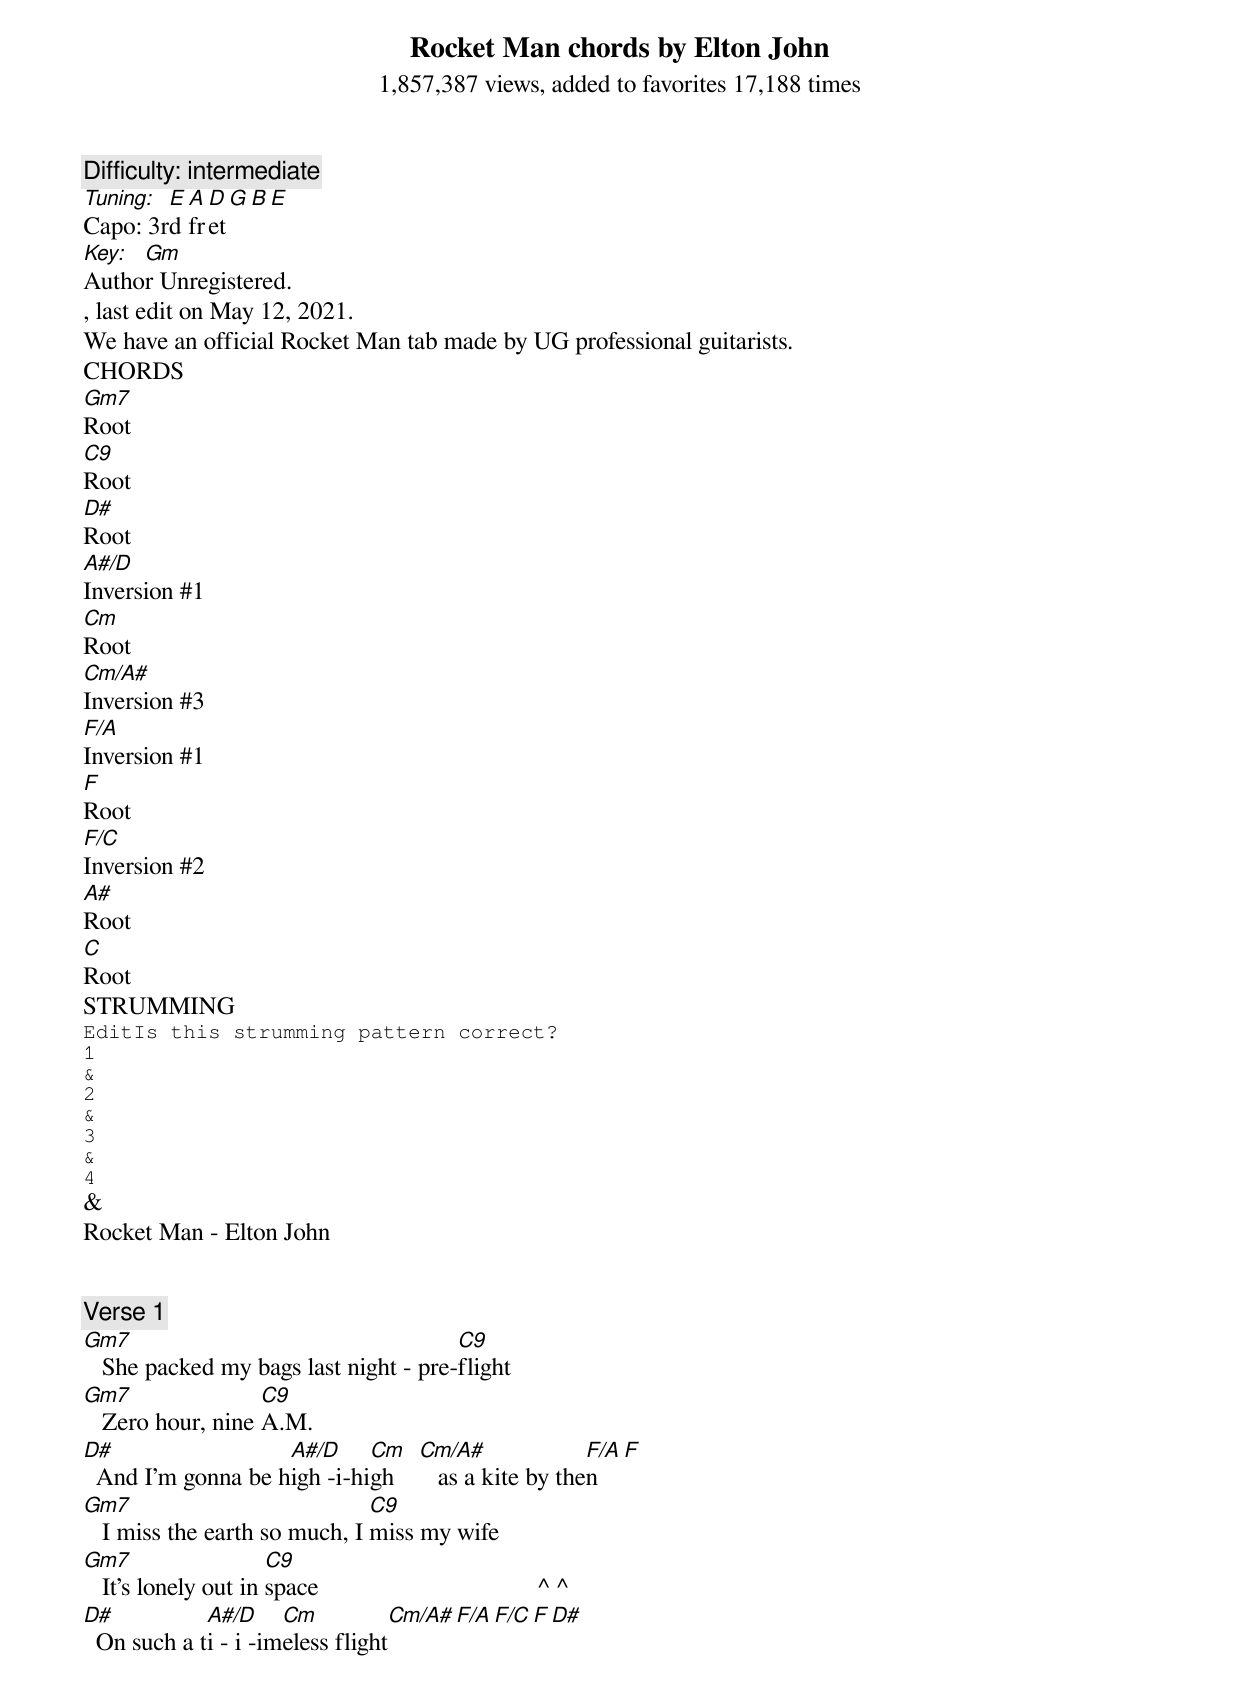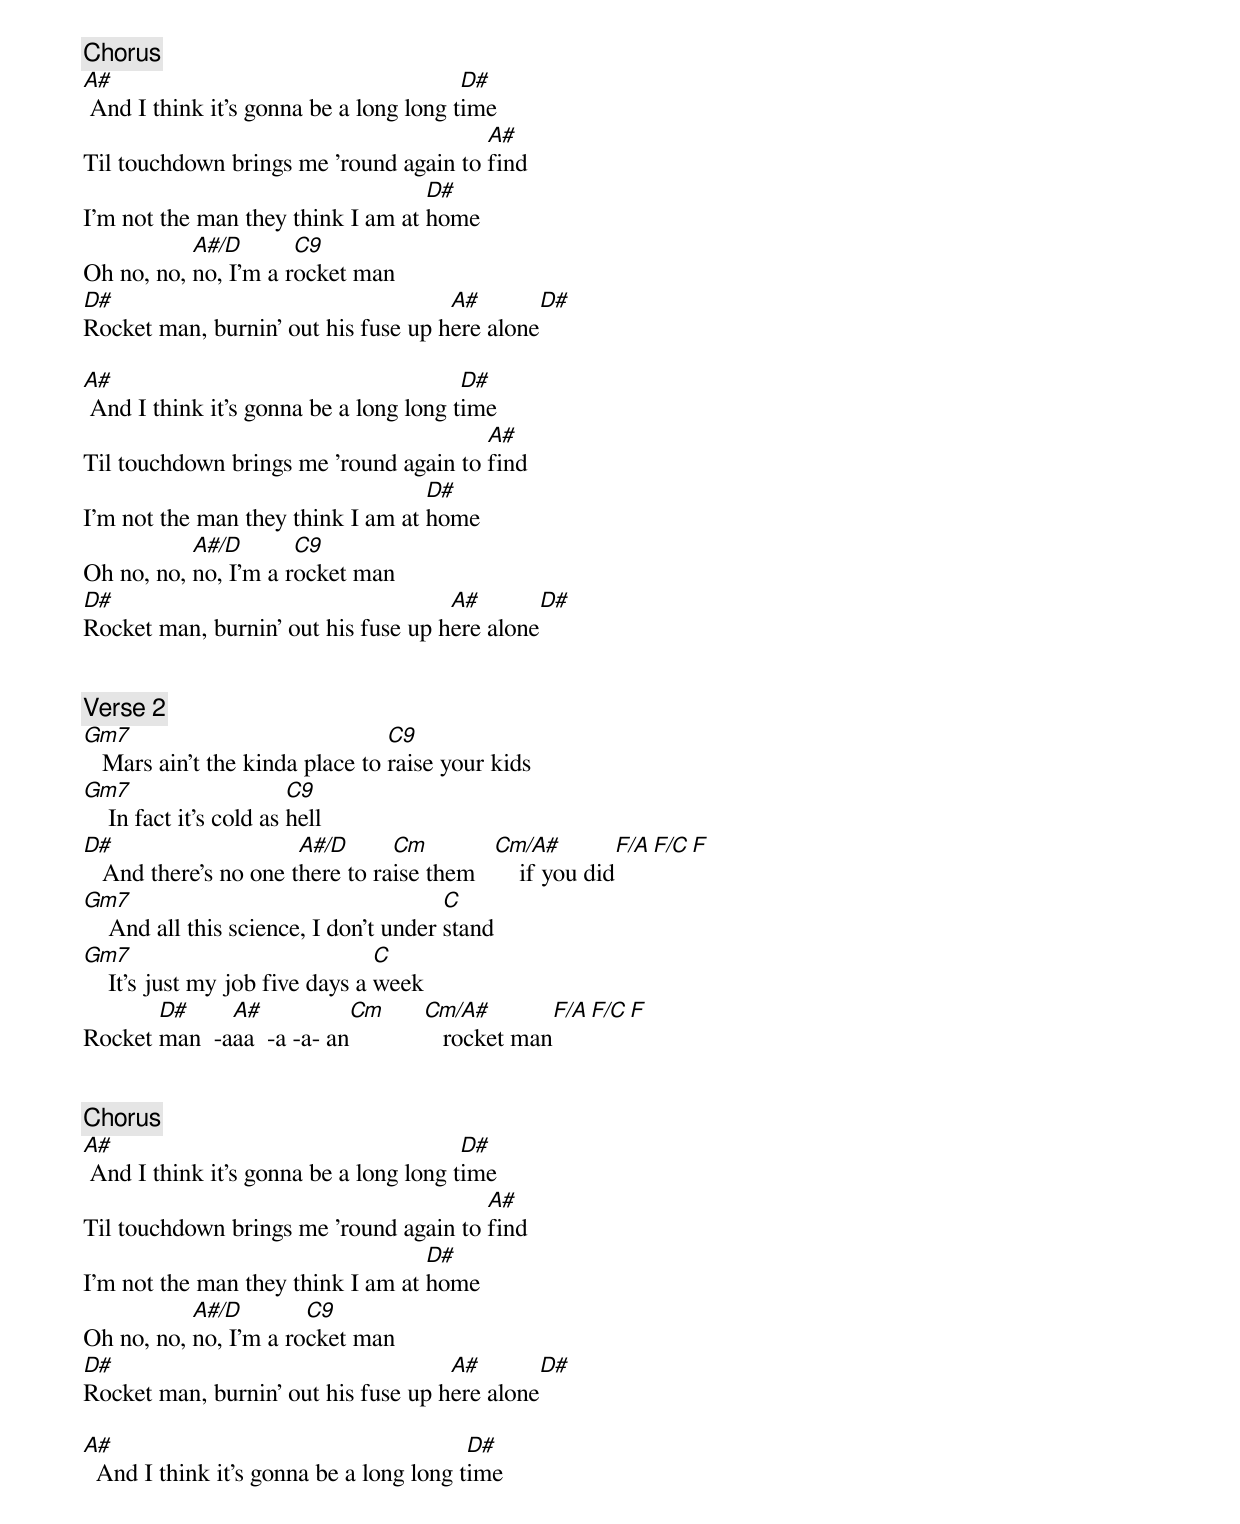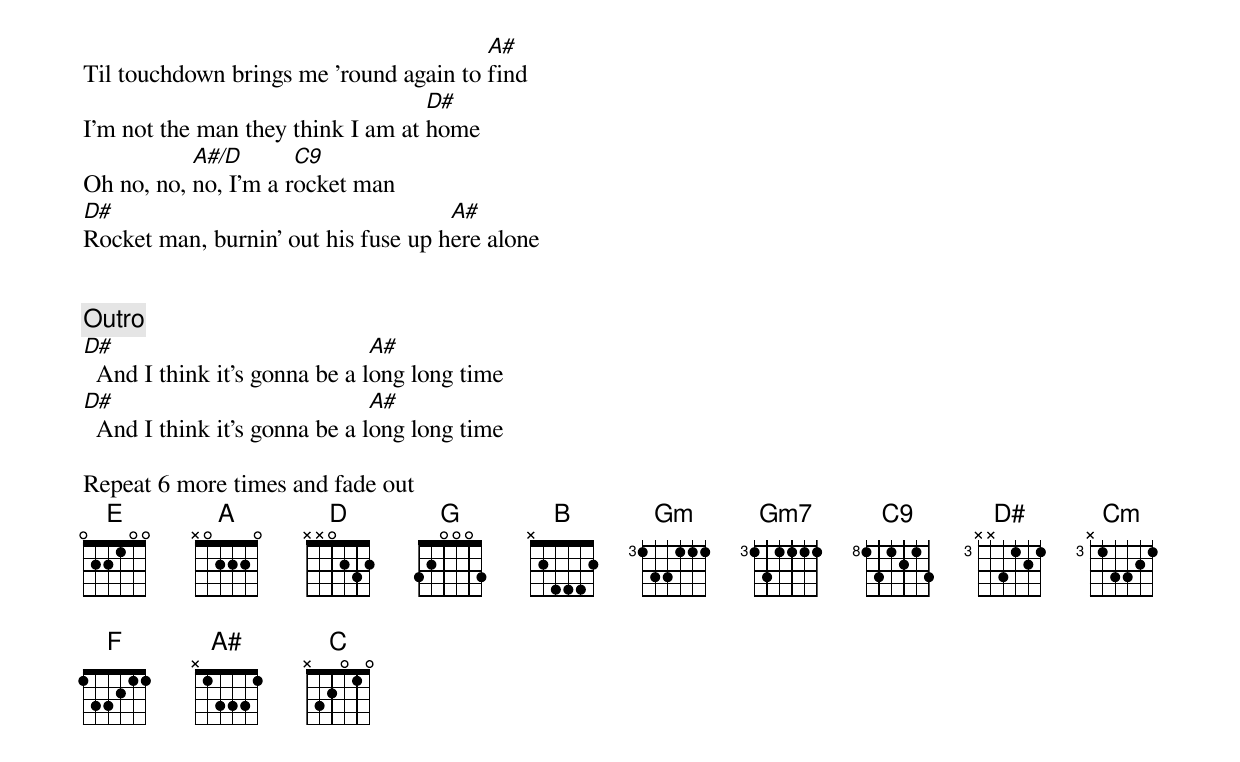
Rocket Man chords by Elton John
1,857,387 views, added to favorites 17,188 times
Difficulty: intermediate
Tuning: E A D G B E
Capo: 3rd fret
Key: Gm
Author Unregistered.
, last edit on May 12, 2021.
We have an official Rocket Man tab made by UG professional guitarists.
CHORDS
Gm7
Root
C9
Root
D#
Root
A#/D
Inversion #1
Cm
Root
Cm/A#
Inversion #3
F/A
Inversion #1
F
Root
F/C
Inversion #2
A#
Root
C
Root
STRUMMING
EditIs this strumming pattern correct?
1
&
2
&
3
&
4
&
Rocket Man - Elton John


[Verse 1]
Gm7                                    C9
   She packed my bags last night - pre-flight
Gm7                C9
   Zero hour, nine A.M.
D#                  A#/D     Cm    Cm/A#              F/A   F
  And I'm gonna be high -i-high       as a kite by then
Gm7                            C9
   I miss the earth so much, I miss my wife
Gm7                   C9
   It's lonely out in space                                   ^ ^
D#           A#/D     Cm             Cm/A#    F/A   F/C   F     D#
  On such a ti - i -imeless flight


[Chorus]
A#                                      D#
 And I think it's gonna be a long long time
                                        A#
Til touchdown brings me 'round again to find
                                   D#
I'm not the man they think I am at home
           A#/D       C9
Oh no, no, no, I'm a rocket man
D#                                   A#           D#
Rocket man, burnin' out his fuse up here alone

A#                                      D#
 And I think it's gonna be a long long time
                                        A#
Til touchdown brings me 'round again to find
                                   D#
I'm not the man they think I am at home
           A#/D       C9
Oh no, no, no, I'm a rocket man
D#                                   A#           D#
Rocket man, burnin' out his fuse up here alone


[Verse 2]
Gm7                              C9
   Mars ain't the kinda place to raise your kids
Gm7                      C9
    In fact it's cold as hell
D#                     A#/D      Cm         Cm/A#         F/A   F/C   F
   And there's no one there to raise them       if you did
Gm7                                     C
    And all this science, I don't under stand
Gm7                              C
    It's just my job five days a week
       D#     A#           Cm    Cm/A#        F/A   F/C   F
Rocket man  -aaa  -a -a- an         rocket man


[Chorus]
A#                                      D#
 And I think it's gonna be a long long time
                                        A#
Til touchdown brings me 'round again to find
                                   D#
I'm not the man they think I am at home
           A#/D        C9
Oh no, no, no, I'm a rocket man
D#                                   A#           D#
Rocket man, burnin' out his fuse up here alone

A#                                       D#
  And I think it's gonna be a long long time
                                        A#
Til touchdown brings me 'round again to find
                                   D#
I'm not the man they think I am at home
           A#/D       C9
Oh no, no, no, I'm a rocket man
D#                                   A#
Rocket man, burnin' out his fuse up here alone


[Outro]
D#                             A#
  And I think it's gonna be a long long time
D#                             A#
  And I think it's gonna be a long long time

Repeat 6 more times and fade out
